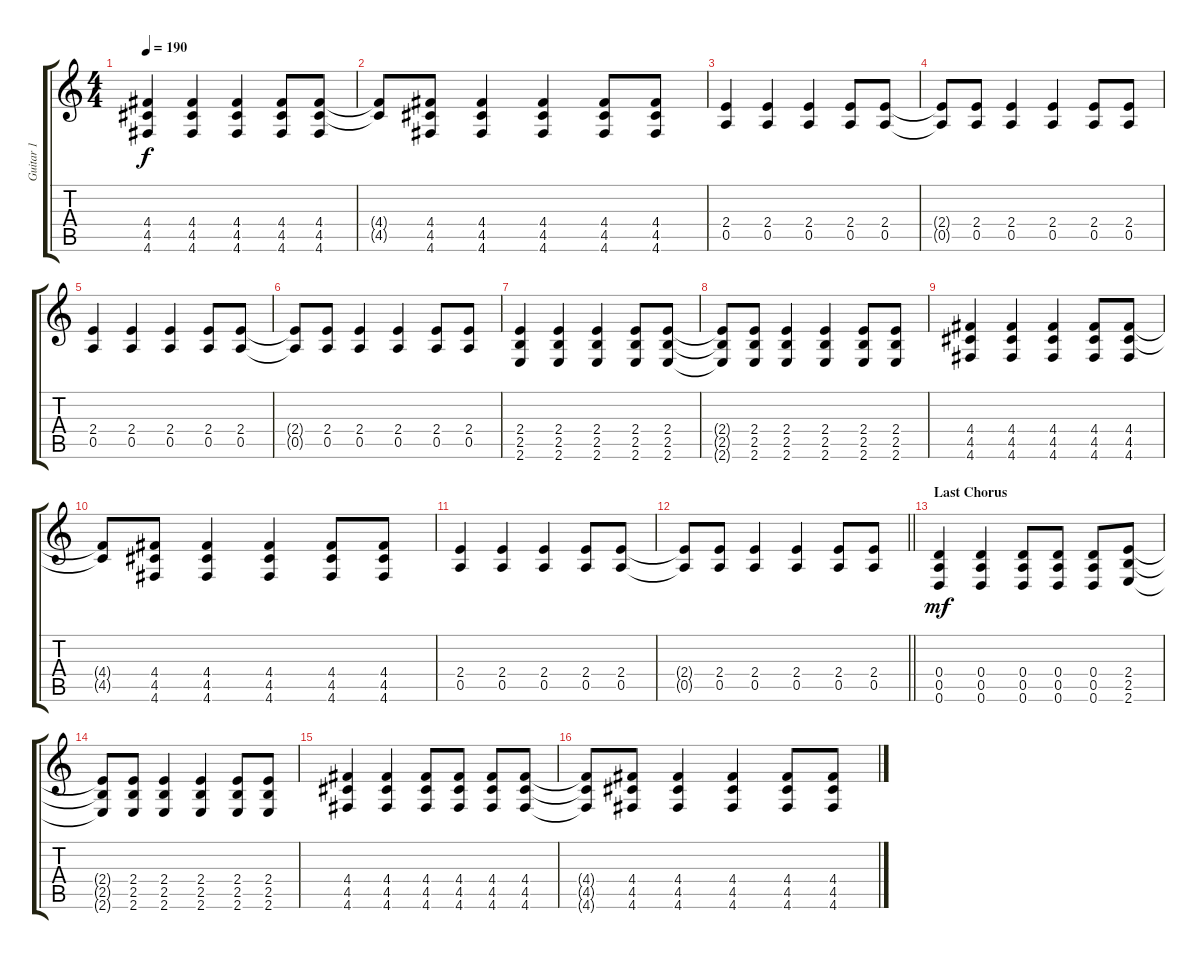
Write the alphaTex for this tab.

\track ("Guitar 1" "Guitar 1") {instrument overdrivenguitar}
\staff {score tabs}
\tuning (E4 B3 G3 D3 A2 D2) {hide}
\ts (4 4)
\tempo 190
\clef g2
\ks c
(4.4 4.5 4.6).4{dy f} (4.4 4.5 4.6).4 (4.4 4.5 4.6).4 (4.4 4.5 4.6).8 (4.4 4.5 4.6).8 |
(4.4{t} 4.5{t}).8 (4.4 4.5 4.6).8 (4.4 4.5 4.6).4 (4.4 4.5 4.6).4 (4.4 4.5 4.6).8 (4.4 4.5 4.6).8 |
(2.4 0.5).4 (2.4 0.5).4 (2.4 0.5).4 (2.4 0.5).8 (2.4 0.5).8 |
(2.4{t} 0.5{t}).8 (2.4 0.5).8 (2.4 0.5).4 (2.4 0.5).4 (2.4 0.5).8 (2.4 0.5).8 |
(2.4 0.5).4 (2.4 0.5).4 (2.4 0.5).4 (2.4 0.5).8 (2.4 0.5).8 |
(2.4{t} 0.5{t}).8 (2.4 0.5).8 (2.4 0.5).4 (2.4 0.5).4 (2.4 0.5).8 (2.4 0.5).8 |
(2.4 2.5 2.6).4 (2.4 2.5 2.6).4 (2.4 2.5 2.6).4 (2.4 2.5 2.6).8 (2.4 2.5 2.6).8 |
(2.4{t} 2.5{t} 2.6{t}).8 (2.4 2.5 2.6).8 (2.4 2.5 2.6).4 (2.4 2.5 2.6).4 (2.4 2.5 2.6).8 (2.4 2.5 2.6).8 |
(4.4 4.5 4.6).4 (4.4 4.5 4.6).4 (4.4 4.5 4.6).4 (4.4 4.5 4.6).8 (4.4 4.5 4.6).8 |
(4.4{t} 4.5{t}).8 (4.4 4.5 4.6).8 (4.4 4.5 4.6).4 (4.4 4.5 4.6).4 (4.4 4.5 4.6).8 (4.4 4.5 4.6).8 |
(2.4 0.5).4 (2.4 0.5).4 (2.4 0.5).4 (2.4 0.5).8 (2.4 0.5).8 |
\barLineRight lightlight
(2.4{t} 0.5{t}).8 (2.4 0.5).8 (2.4 0.5).4 (2.4 0.5).4 (2.4 0.5).8 (2.4 0.5).8 |
\section ("" "Last Chorus")
(0.4 0.5 0.6).4{dy mf} (0.4 0.5 0.6).4 (0.4 0.5 0.6).8 (0.4 0.5 0.6).8 (0.4 0.5 0.6).8 (2.4 2.5 2.6).8 |
(2.4{t} 2.5{t} 2.6{t}).8 (2.4 2.5 2.6).8 (2.4 2.5 2.6).4 (2.4 2.5 2.6).4 (2.4 2.5 2.6).8 (2.4 2.5 2.6).8 |
(4.4 4.5 4.6).4 (4.4 4.5 4.6).4 (4.4 4.5 4.6).8 (4.4 4.5 4.6).8 (4.4 4.5 4.6).8 (4.4 4.5 4.6).8 |
(4.4{t} 4.5{t} 4.6{t}).8 (4.4 4.5 4.6).8 (4.4 4.5 4.6).4 (4.4 4.5 4.6).4 (4.4 4.5 4.6).8 (4.4 4.5 4.6).8
